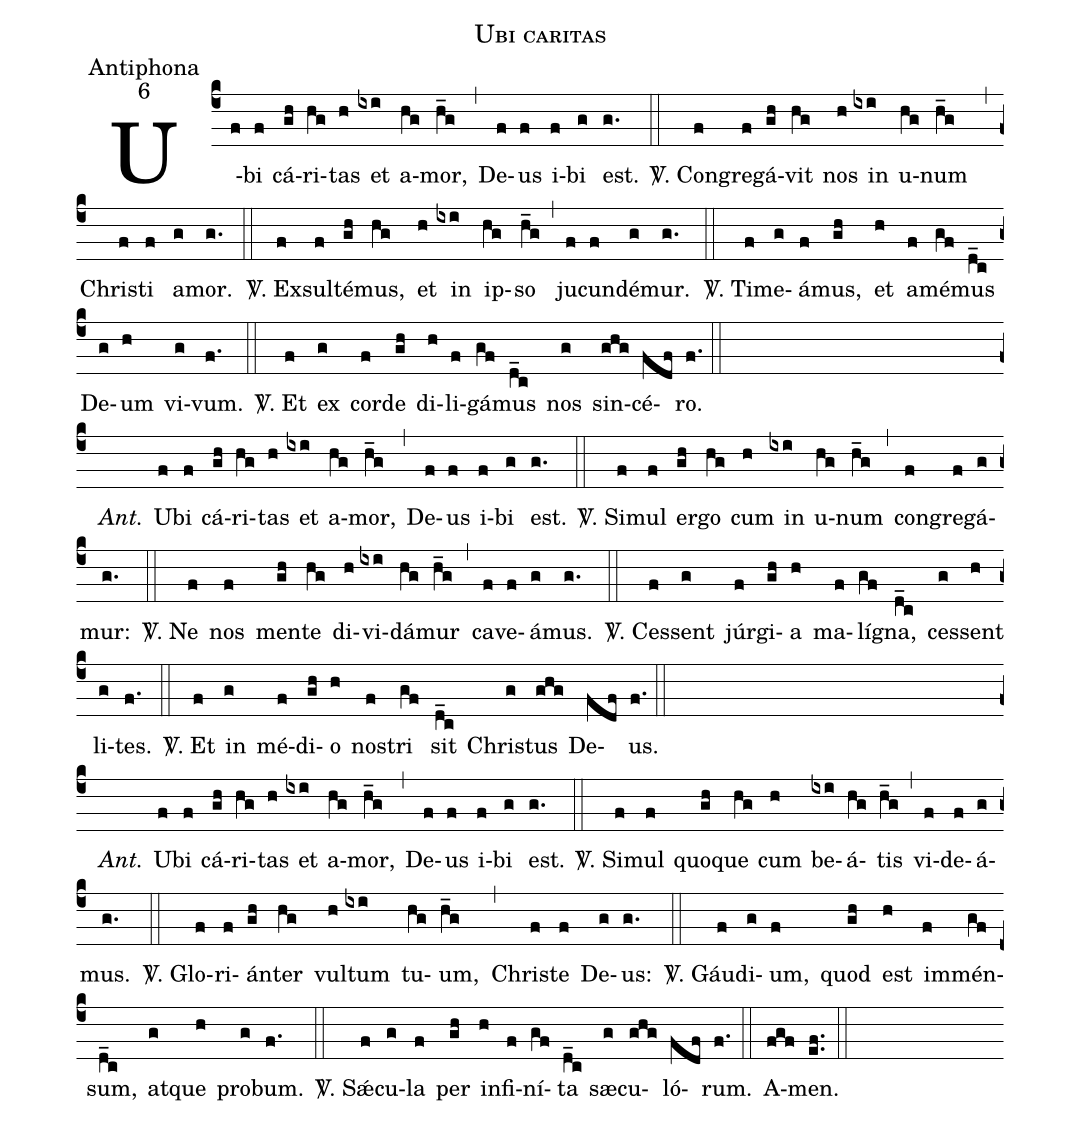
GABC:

name: Ubi caritas;
office-part: Antiphona;
mode: 6;
%%
(c4) U(f)bi(f) cá(gh)ri(hg)tas(h) et(ixi) a(hg)mor,(h_g) (,) De(f)us(f) i(f)bi(g) est.(g.) (::)
<sp>V/</sp>. Con(f)gre(f)gá(gh)vit(hg) nos(h) in(ixi) u(hg)num(h_g) (,) Chris(f)ti(f) a(g)mor.(g.) (::)
<sp>V/</sp>. Ex(f)sul(f)té(gh)mus,(hg) et(h) in(ixi) ip(hg)so(h_g) (,) ju(f)cun(f)dé(g)mur.(g.) (::)
<sp>V/</sp>. Ti(f)me(g)á(f)mus,(gh) et(h) a(f)mé(gf)mus(d_c) De(g)um(h) vi(g)vum.(f.) (::)
<sp>V/</sp>. Et(f) ex(g) cor(f)de(gh) di(h)li(f)gá(gf)mus(d_c) nos(g) sin(ghg)cé(fdf)ro.(f.) (::)(Z) <i>Ant.</i>() U(f)bi(f) cá(gh)ri(hg)tas(h) et(ixi) a(hg)mor,(h_g) (,) De(f)us(f) i(f)bi(g) est.(g.) (::)
<sp>V/</sp>. Si(f)mul(f) er(gh)go(hg) cum(h) in(ixi) u(hg)num(h_g) (,) con(f)gre(f)gá(g)mur:(g.) (::)
<sp>V/</sp>. Ne(f) nos(f) men(gh)te(hg) di(h)vi(ixi)dá(hg)mur(h_g) (,) ca(f)ve(f)á(g)mus.(g.) (::)
<sp>V/</sp>. Ces(f)sent(g) júr(f)gi(gh)a(h) ma(f)lí(gf)gna,(d_c) ces(g)sent(h) li(g)tes.(f.) (::)
<sp>V/</sp>. Et(f) in(g) mé(f)di(gh)o(h) nos(f)tri(gf) sit(d_c) Chris(g)tus(ghg) De(fdf)us.(f.) (::)(Z) <i>Ant.</i>() U(f)bi(f) cá(gh)ri(hg)tas(h) et(ixi) a(hg)mor,(h_g) (,) De(f)us(f) i(f)bi(g) est.(g.) (::)
<sp>V/</sp>. Si(f)mul(f) quo(gh)que(hg) cum(h) be(ixi)á(hg)tis(h_g) (,) vi(f)de(f)á(g)mus.(g.) (::)
<sp>V/</sp>. Glo(f)ri(f)án(gh)ter(hg) vul(h)tum(ixi) tu(hg)um,(h_g) (,) Chris(f)te(f) De(g)us:(g.) (::)
<sp>V/</sp>. Gáu(f)di(g)um,(f) quod(gh) est(h) im(f)mén(gf)sum,(d_c) at(g)que(h) pro(g)bum.(f.) (::)
<sp>V/</sp>. Sǽ(f)cu(g)la(f) per(gh) in(h)fi(f)ní(gf)ta(d_c) sæ(g)cu(ghg)ló(fdf)rum.(f.) (::)
A(fgf)men.(ef..) (::)
